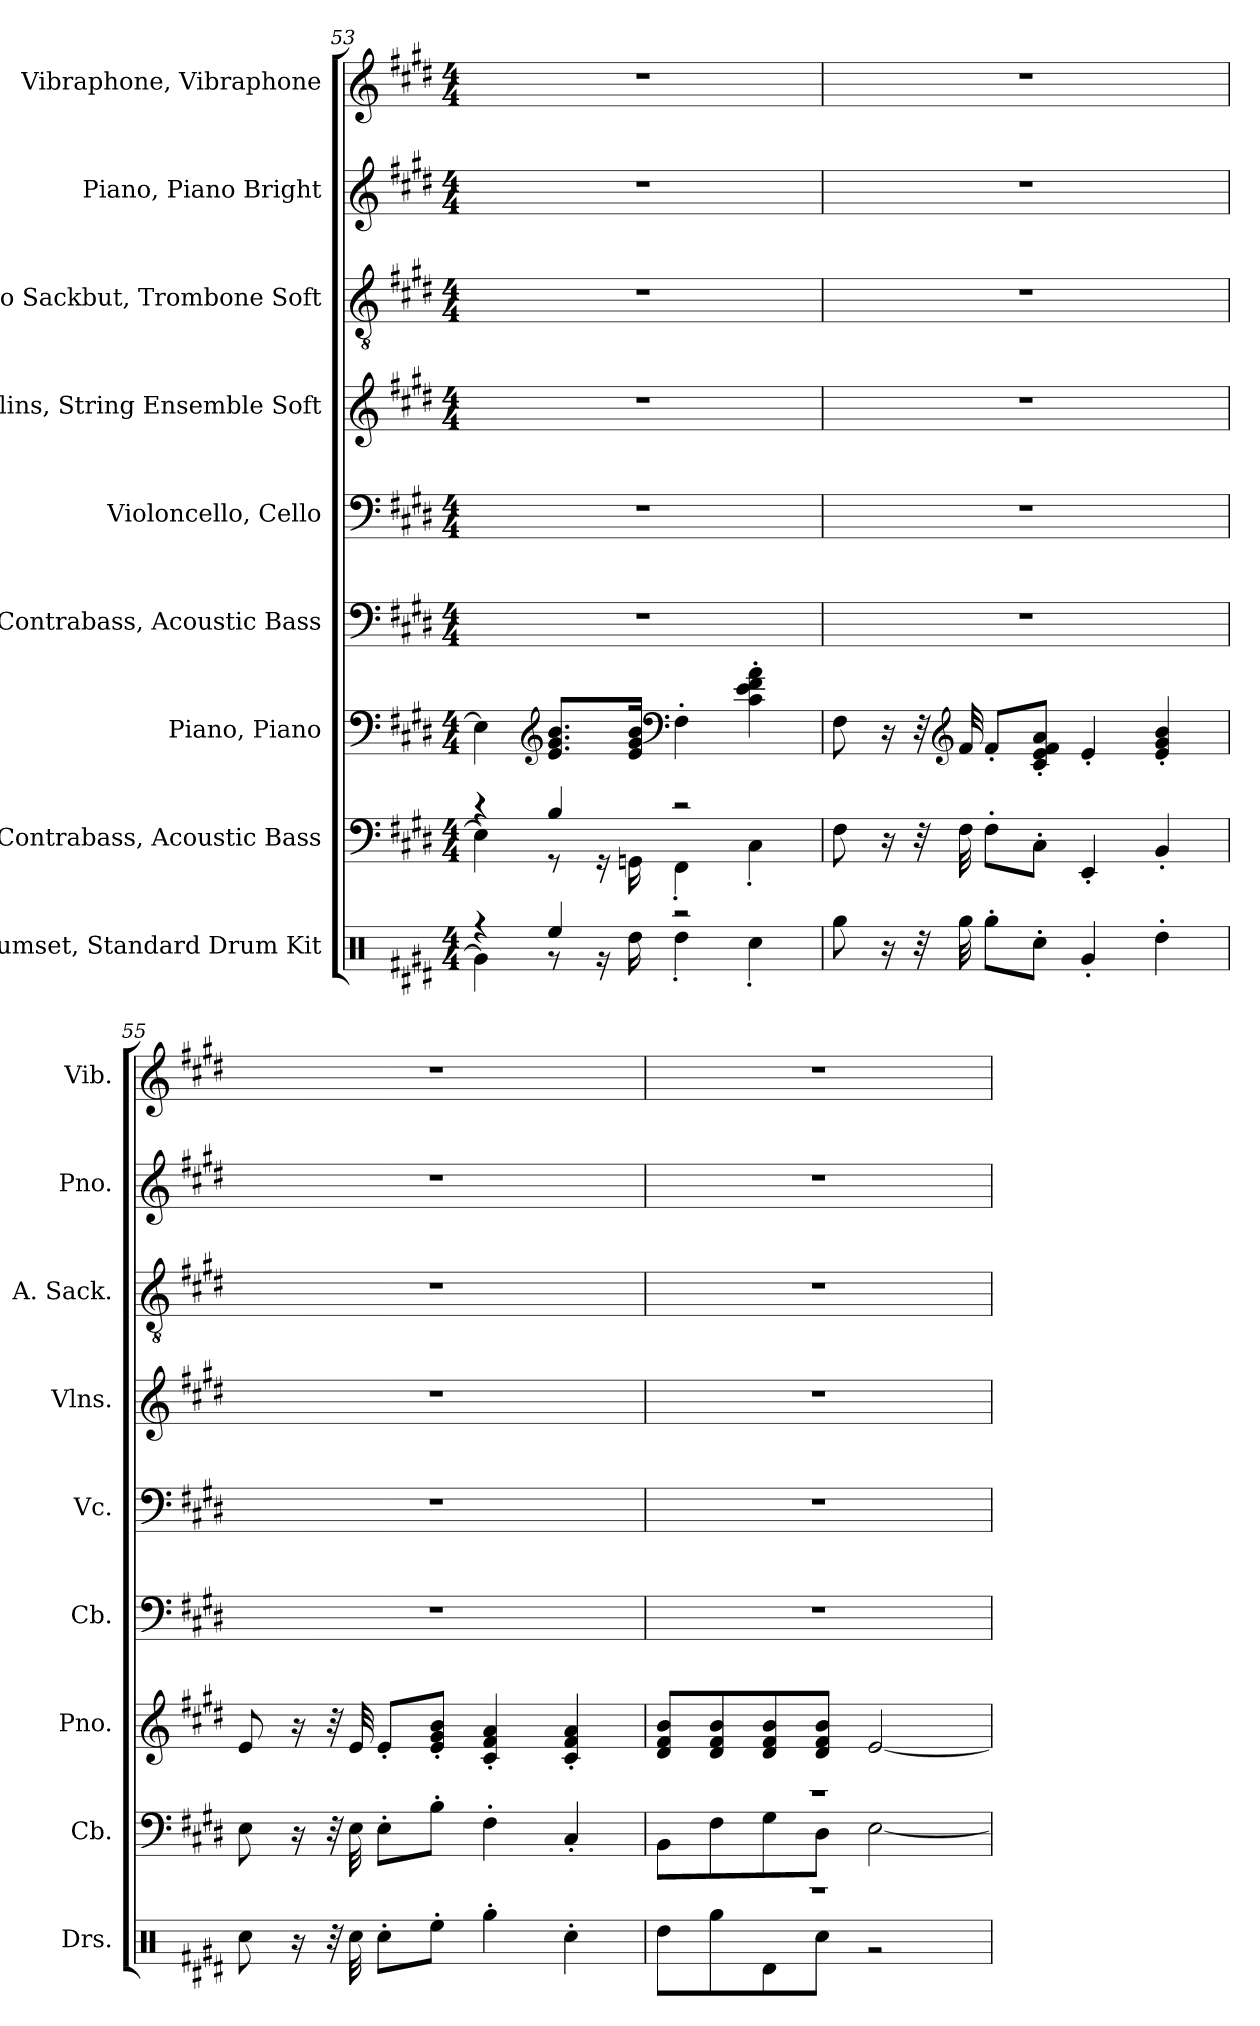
**kern	**kern	**kern	**kern	**kern	**kern	**kern	**kern	**kern
*part9	*part8	*part7	*part6	*part5	*part4	*part3	*part2	*part1
*staff9	*staff8	*staff7	*staff6	*staff5	*staff4	*staff3	*staff2	*staff1
*I"Drumset, Standard Drum Kit	*I"Contrabass, Acoustic Bass	*I"Piano, Piano	*I"Contrabass, Acoustic Bass	*I"Violoncello, Cello	*I"Violins, String Ensemble Soft	*I"Alto Sackbut, Trombone Soft	*I"Piano, Piano Bright	*I"Vibraphone, Vibraphone
*I'Drs.	*I'Cb.	*I'Pno.	*I'Cb.	*I'Vc.	*I'Vlns.	*I'A. Sack.	*I'Pno.	*I'Vib.
*clefX	*clefF4	*clefF4	*clefF4	*clefF4	*clefG2	*clefGv2	*clefG2	*clefG2
*	*ITrd7c12	*	*ITrd7c12	*	*	*	*	*
*k[f#c#g#d#]	*k[f#c#g#d#]	*k[f#c#g#d#]	*k[f#c#g#d#]	*k[f#c#g#d#]	*k[f#c#g#d#]	*k[f#c#g#d#]	*k[f#c#g#d#]	*k[f#c#g#d#]
*M4/4	*M4/4	*M4/4	*M4/4	*M4/4	*M4/4	*M4/4	*M4/4	*M4/4
=53	=53	=53	=53	=53	=53	=53	=53	=53
*^	*^	*	*	*	*	*	*	*
4r	4Rg\]	4r	4EE\]	4E\]	1r	1r	1r	1r	1r	1r
*	*	*	*	*clefG2	*	*	*	*	*	*
4Ree/	8r	4BB/	8r	8.e/ 8.g#/ 8.b/L	.	.	.	.	.	.
.	16r	.	16r	.	.	.	.	.	.	.
.	16Rdd\	.	16GGGn\	16e/ 16g#/ 16b/Jk	.	.	.	.	.	.
*	*	*	*	*clefF4	*	*	*	*	*	*
2r	4Rdd'\	2r	4FFF#'\	4F#'\	.	.	.	.	.	.
.	4Rcc'\	.	4CC#'\	4c#\' 4e\' 4f#\' 4a\'	.	.	.	.	.	.
*v	*v	*	*	*	*	*	*	*	*	*
*	*v	*v	*	*	*	*	*	*	*
!!LO:PB:g=z
=54	=54	=54	=54	=54	=54	=54	=54	=54
8Rgg\	8FF#\	8F#\	1r	1r	1r	1r	1r	1r
16r	16r	16r	.	.	.	.	.	.
32r	32r	32r	.	.	.	.	.	.
*	*	*clefG2	*	*	*	*	*	*
32Rgg\	32FF#\	32f#/	.	.	.	.	.	.
8Rgg'\L	8FF#'\L	8f#'/L	.	.	.	.	.	.
8Rcc'\J	8CC#'\J	8c#/' 8e/' 8f#/' 8a/'J	.	.	.	.	.	.
4Rg'/	4EEE'/	4e'/	.	.	.	.	.	.
4Rdd'\	4BBB'/	4e/' 4g#/' 4b/'	.	.	.	.	.	.
=55	=55	=55	=55	=55	=55	=55	=55	=55
8Rcc\	8EE\	8e/	1r	1r	1r	1r	1r	1r
16r	16r	16r	.	.	.	.	.	.
32r	32r	32r	.	.	.	.	.	.
32Rcc\	32EE\	32e/	.	.	.	.	.	.
8Rcc'\L	8EE'\L	8e'/L	.	.	.	.	.	.
8Ree'\J	8BB'\J	8e/' 8g#/' 8b/'J	.	.	.	.	.	.
4Rgg'\	4FF#'\	4c#/' 4f#/' 4a/'	.	.	.	.	.	.
4Rcc'\	4CC#'/	4c#/' 4f#/' 4a/'	.	.	.	.	.	.
=56	=56	=56	=56	=56	=56	=56	=56	=56
*^	*^	*	*	*	*	*	*	*
1r	8Rdd\L	1r	8BBB\L	8d#/ 8f#/ 8b/L	1r	1r	1r	1r	1r	1r
.	8Rgg\	.	8FF#\	8d#/ 8f#/ 8b/	.	.	.	.	.	.
.	8Rd\	.	8GG#\	8d#/ 8f#/ 8b/	.	.	.	.	.	.
.	8Rcc\J	.	8DD#\J	8d#/ 8f#/ 8b/J	.	.	.	.	.	.
.	2r	.	[2EE\	[2e/	.	.	.	.	.	.
*v	*v	*	*	*	*	*	*	*	*	*
*	*v	*v	*	*	*	*	*	*	*
=	=	=	=	=	=	=	=	=
*-	*-	*-	*-	*-	*-	*-	*-	*-
